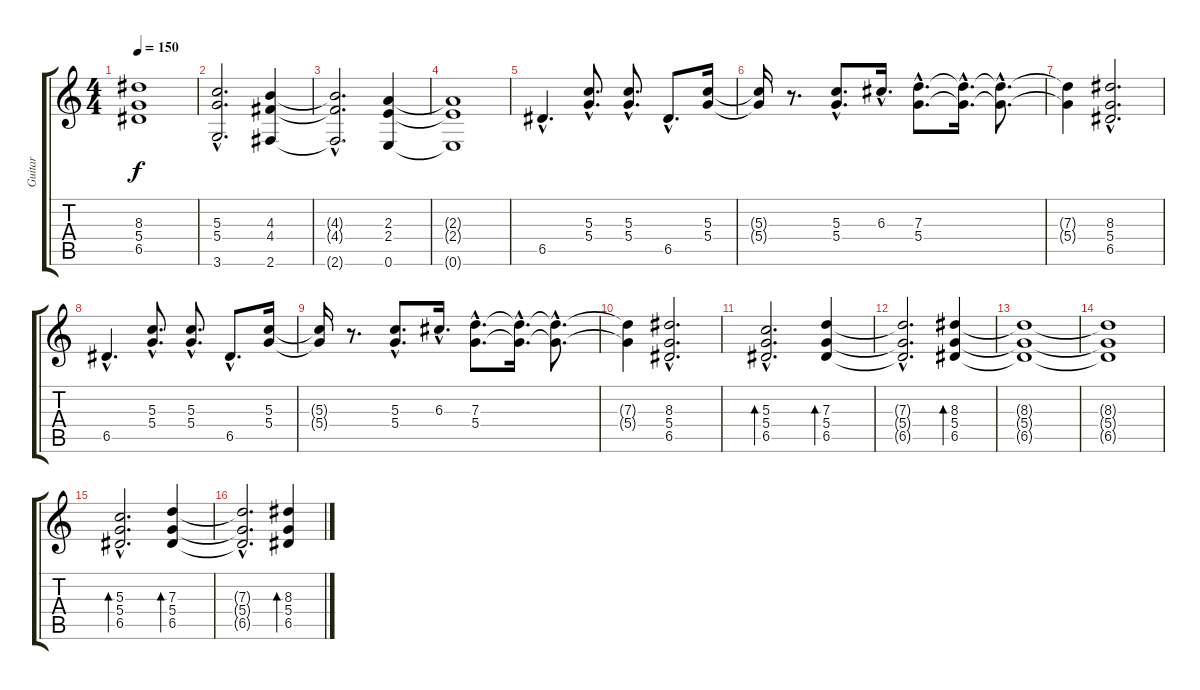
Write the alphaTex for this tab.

\track ("Guitar" "Guitar") {instrument electricguitarjazz}
\staff {score tabs}
\tuning (E4 B3 G3 D3 A2 E2) {hide}
\ts (4 4)
\tempo 150
\clef g2
\ks c
(8.3{t} 5.4{t} 6.5{t}).1{dy f} |
(5.3{hac} 5.4{hac} 3.6{hac}).2{d} (4.3 4.4 2.6).4 |
(4.3{hac t} 4.4{hac t} 2.6{hac t}).2{d} (2.3 2.4 0.6).4 |
(2.3{t} 2.4{t} 0.6{t}).1 |
6.5{hac}.4{d} (5.3{hac} 5.4{hac}).8{d} (5.3{hac} 5.4{hac}).8{d} 6.5{hac}.8{d} (5.3 5.4).16 |
(5.3{t} 5.4{t}).16 r.8{d} (5.3{hac} 5.4{hac}).8{d} 6.3{hac}.16{d} (7.3{hac} 5.4{hac}).8{d} (7.3{hac t} 5.4{hac t}).16{d} (7.3{hac t} 5.4{hac t}).8{d} |
(7.3{t} 5.4{t}).4 (8.3{hac} 5.4{hac} 6.5{hac}).2{d} |
6.5{hac}.4{d} (5.3{hac} 5.4{hac}).8{d} (5.3{hac} 5.4{hac}).8{d} 6.5{hac}.8{d} (5.3 5.4).16 |
(5.3{t} 5.4{t}).16 r.8{d} (5.3{hac} 5.4{hac}).8{d} 6.3{hac}.16{d} (7.3{hac} 5.4{hac}).8{d} (7.3{hac t} 5.4{hac t}).16{d} (7.3{hac t} 5.4{hac t}).8{d} |
(7.3{t} 5.4{t}).4 (8.3{hac} 5.4{hac} 6.5{hac}).2{d} |
(5.3{hac} 5.4{hac} 6.5{hac}).2{d bd 480} (7.3 5.4 6.5).4{bd 480} |
(7.3{hac t} 5.4{hac t} 6.5{hac t}).2{d} (8.3 5.4 6.5).4{bd 480} |
(8.3{t} 5.4{t} 6.5{t}).1 |
(8.3{t} 5.4{t} 6.5{t}).1 |
(5.3{hac} 5.4{hac} 6.5{hac}).2{d bd 480} (7.3 5.4 6.5).4{bd 480} |
(7.3{hac t} 5.4{hac t} 6.5{hac t}).2{d} (8.3 5.4 6.5).4{bd 480}
